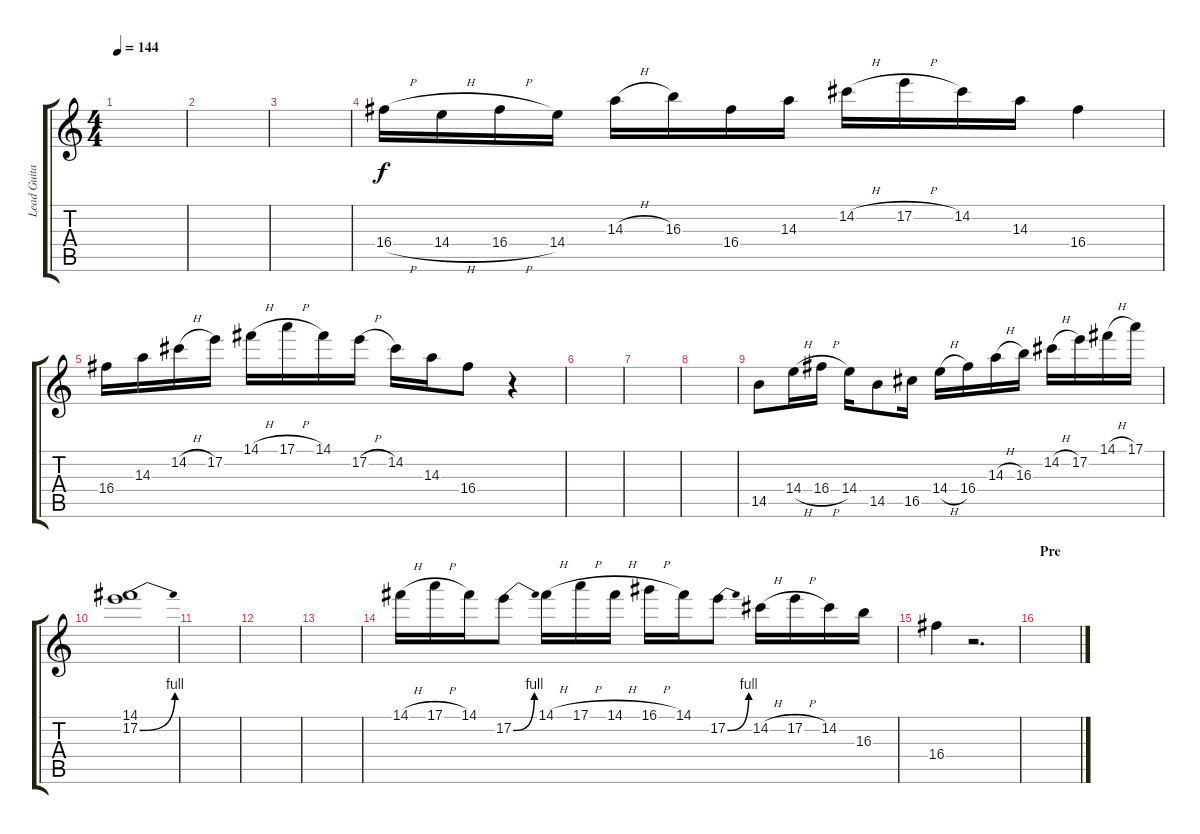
\track ("Lead Guitar" "Lead Guita") {instrument distortionguitar}
\staff {score tabs}
\tuning (E4 B3 G3 D3 A2 E2) {hide}
\ts (4 4)
\tempo 144
\clef g2
\ks c
|
|
|
16.4{h}.16 14.4{h}.16 16.4{h}.16 14.4.16 14.3{h}.16 16.3.16 16.4.16 14.3.16 14.2{h}.16 17.2{h}.16 14.2.16 14.3.16 16.4.4 |
16.4.16 14.3.16 14.2{h}.16 17.2.16 14.1{h}.16 17.1{h}.16 14.1.16 17.2{h}.16 14.2.16 14.3.16 16.4.8 r.4 |
|
|
|
14.5.8 14.4{h}.16 16.4{h}.16 14.4.16 14.5.8 16.5.16 14.4{h}.16 16.4.16 14.3{h}.16 16.3.16 14.2{h}.16 17.2.16 14.1{h}.16 17.1.16 |
(14.1 17.2{be (bend 0 0 60 4)}).1 |
|
|
|
14.1{h}.16 17.1{h}.16 14.1.16 17.2{be (bend 0 0 60 4)}.8 14.1{h}.16 17.1{h}.16 14.1{h}.16 16.1{h}.16 14.1.16 17.2{be (bend 0 0 60 4)}.8 14.2{h}.16 17.2{h}.16 14.2.16 16.3.16 |
16.4.4 r.2{d} |
\section ("" "Pre")
